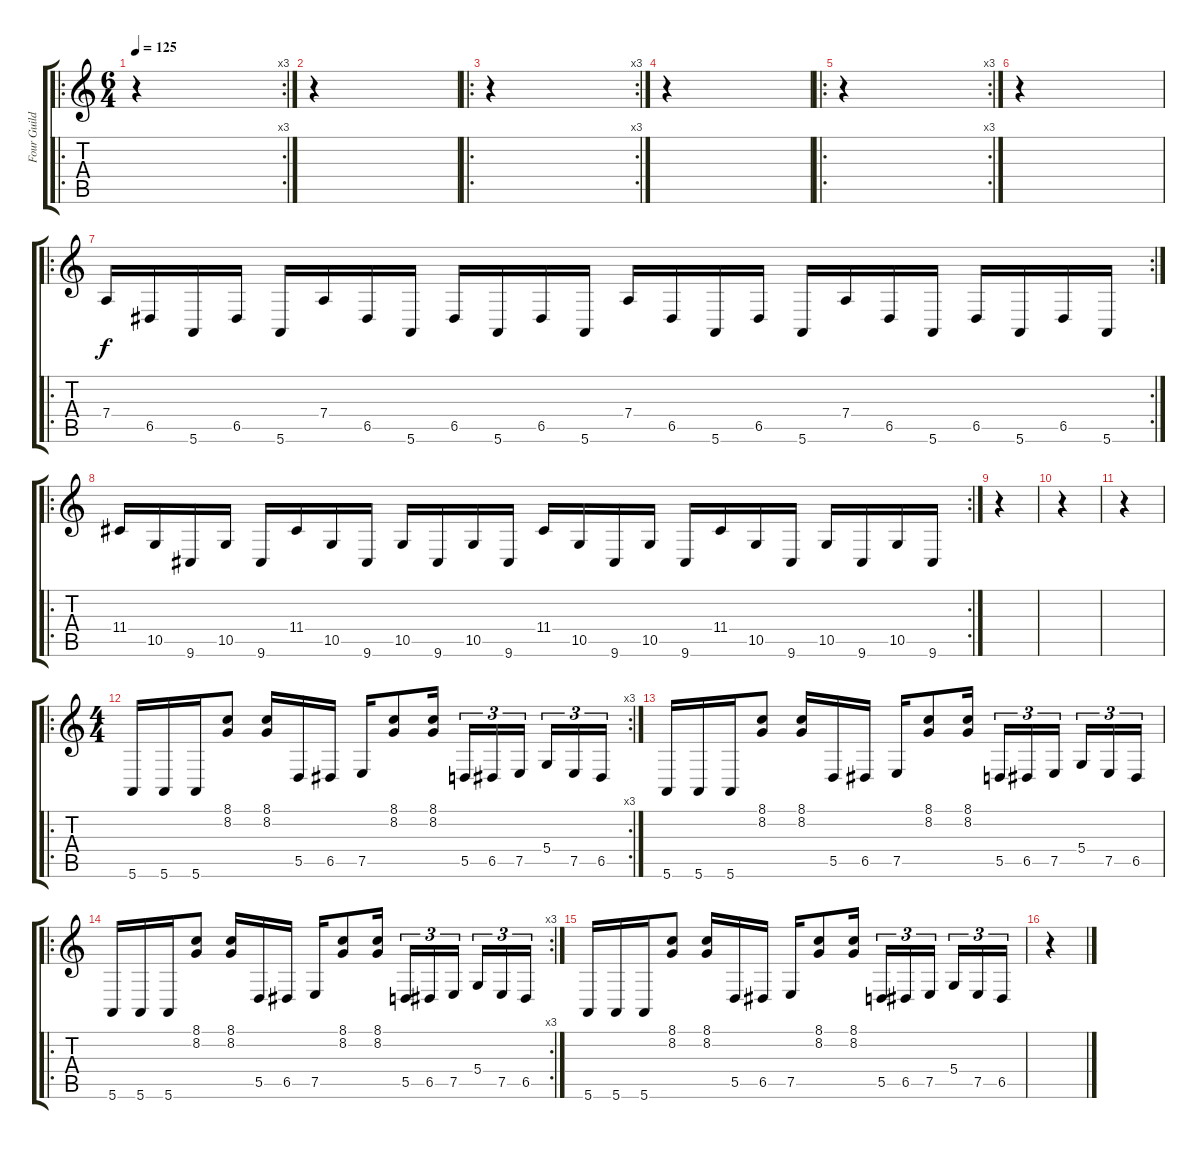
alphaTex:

\track ("Four Guilders" "Four Guild") {instrument bagpipe}
\staff {score tabs}
\tuning (E4 B3 G3 D3 A2 E2) {hide}
\ro
\rc 3
\ts (6 4)
\tempo 125
\clef g2
\ks c
r.4{dy f} |
r.4 |
\ro
\rc 3
r.4 |
r.4 |
\ro
\rc 3
r.4 |
r.4 |
\ro
\rc 2
7.4.16 6.5.16 5.6.16 6.5.16 5.6.16 7.4.16 6.5.16 5.6.16 6.5.16 5.6.16 6.5.16 5.6.16 7.4.16 6.5.16 5.6.16 6.5.16 5.6.16 7.4.16 6.5.16 5.6.16 6.5.16 5.6.16 6.5.16 5.6.16 |
\ro
\rc 2
11.4.16 10.5.16 9.6.16 10.5.16 9.6.16 11.4.16 10.5.16 9.6.16 10.5.16 9.6.16 10.5.16 9.6.16 11.4.16 10.5.16 9.6.16 10.5.16 9.6.16 11.4.16 10.5.16 9.6.16 10.5.16 9.6.16 10.5.16 9.6.16 |
r.4 |
r.4 |
r.4 |
\ro
\rc 3
\ts (4 4)
5.6.16 5.6.16 5.6.16 (8.1 8.2).8 (8.1 8.2).16 5.5.16 6.5.16 7.5.16 (8.1 8.2).8 (8.1 8.2).16 5.5.16{tu (3 2)} 6.5.16{tu (3 2)} 7.5.16{tu (3 2)} 5.4.16{tu (3 2)} 7.5.16{tu (3 2)} 6.5.16{tu (3 2)} |
5.6.16 5.6.16 5.6.16 (8.1 8.2).8 (8.1 8.2).16 5.5.16 6.5.16 7.5.16 (8.1 8.2).8 (8.1 8.2).16 5.5.16{tu (3 2)} 6.5.16{tu (3 2)} 7.5.16{tu (3 2)} 5.4.16{tu (3 2)} 7.5.16{tu (3 2)} 6.5.16{tu (3 2)} |
\ro
\rc 3
5.6.16 5.6.16 5.6.16 (8.1 8.2).8 (8.1 8.2).16 5.5.16 6.5.16 7.5.16 (8.1 8.2).8 (8.1 8.2).16 5.5.16{tu (3 2)} 6.5.16{tu (3 2)} 7.5.16{tu (3 2)} 5.4.16{tu (3 2)} 7.5.16{tu (3 2)} 6.5.16{tu (3 2)} |
5.6.16 5.6.16 5.6.16 (8.1 8.2).8 (8.1 8.2).16 5.5.16 6.5.16 7.5.16 (8.1 8.2).8 (8.1 8.2).16 5.5.16{tu (3 2)} 6.5.16{tu (3 2)} 7.5.16{tu (3 2)} 5.4.16{tu (3 2)} 7.5.16{tu (3 2)} 6.5.16{tu (3 2)} |
r.4
